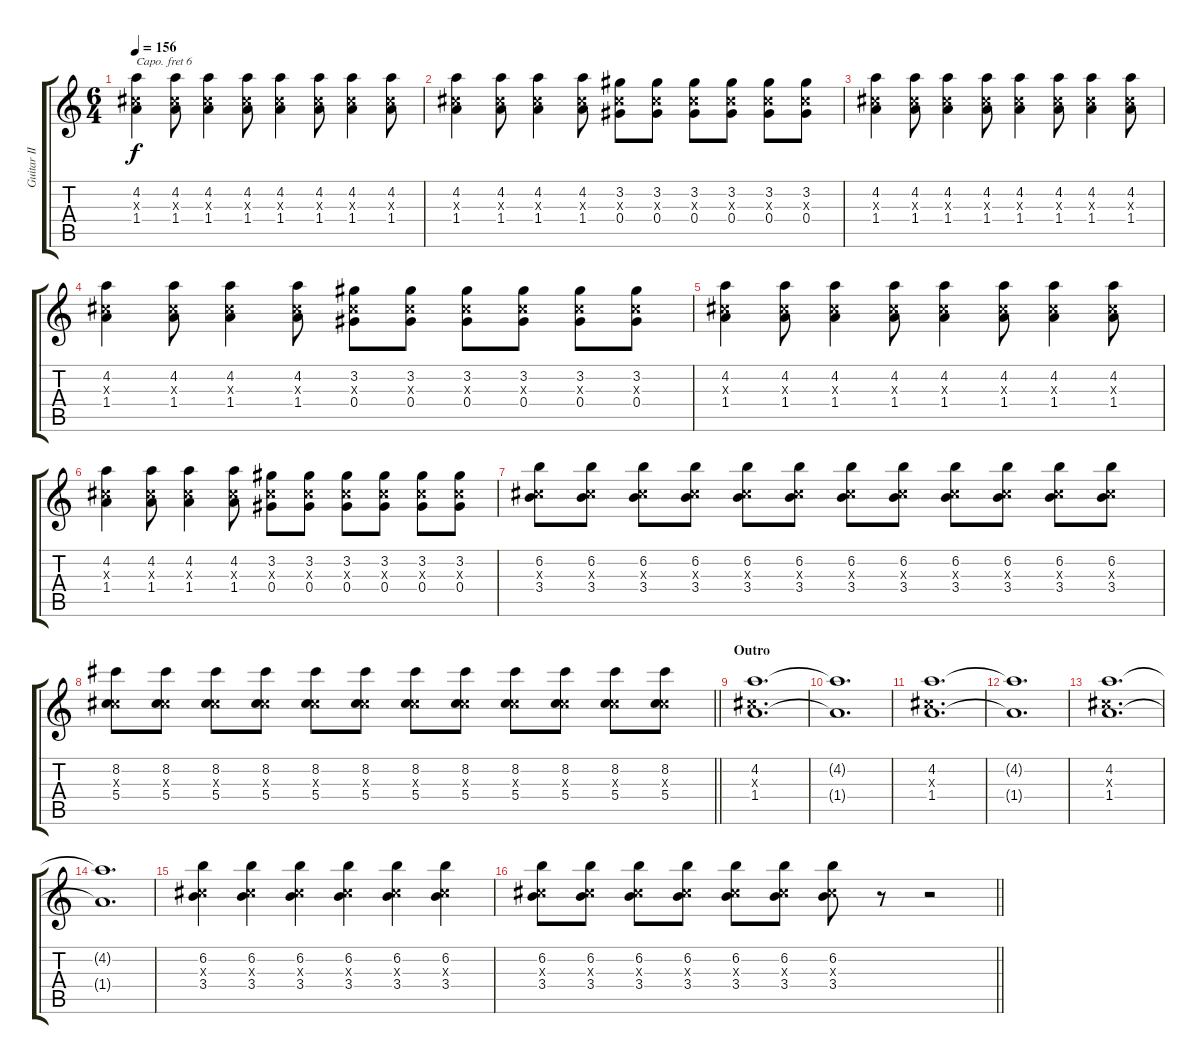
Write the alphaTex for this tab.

\track ("Guitar II" "Guitar II") {instrument acousticguitarsteel}
\staff {score tabs}
\capo 6
\tuning (E4 B3 G3 D3 A2 E2) {hide}
\ts (6 4)
\tempo 156
\clef g2
\ks c
(4.2 0.3{x} 1.4).4{dy f} (4.2 0.3{x} 1.4).8 (4.2 0.3{x} 1.4).4 (4.2 0.3{x} 1.4).8 (4.2 0.3{x} 1.4).4 (4.2 0.3{x} 1.4).8 (4.2 0.3{x} 1.4).4 (4.2 0.3{x} 1.4).8 |
(4.2 0.3{x} 1.4).4 (4.2 0.3{x} 1.4).8 (4.2 0.3{x} 1.4).4 (4.2 0.3{x} 1.4).8 (3.2 0.3{x} 0.4).8 (3.2 0.3{x} 0.4).8 (3.2 0.3{x} 0.4).8 (3.2 0.3{x} 0.4).8 (3.2 0.3{x} 0.4).8 (3.2 0.3{x} 0.4).8 |
(4.2 0.3{x} 1.4).4 (4.2 0.3{x} 1.4).8 (4.2 0.3{x} 1.4).4 (4.2 0.3{x} 1.4).8 (4.2 0.3{x} 1.4).4 (4.2 0.3{x} 1.4).8 (4.2 0.3{x} 1.4).4 (4.2 0.3{x} 1.4).8 |
(4.2 0.3{x} 1.4).4 (4.2 0.3{x} 1.4).8 (4.2 0.3{x} 1.4).4 (4.2 0.3{x} 1.4).8 (3.2 0.3{x} 0.4).8 (3.2 0.3{x} 0.4).8 (3.2 0.3{x} 0.4).8 (3.2 0.3{x} 0.4).8 (3.2 0.3{x} 0.4).8 (3.2 0.3{x} 0.4).8 |
(4.2 0.3{x} 1.4).4 (4.2 0.3{x} 1.4).8 (4.2 0.3{x} 1.4).4 (4.2 0.3{x} 1.4).8 (4.2 0.3{x} 1.4).4 (4.2 0.3{x} 1.4).8 (4.2 0.3{x} 1.4).4 (4.2 0.3{x} 1.4).8 |
(4.2 0.3{x} 1.4).4 (4.2 0.3{x} 1.4).8 (4.2 0.3{x} 1.4).4 (4.2 0.3{x} 1.4).8 (3.2 0.3{x} 0.4).8 (3.2 0.3{x} 0.4).8 (3.2 0.3{x} 0.4).8 (3.2 0.3{x} 0.4).8 (3.2 0.3{x} 0.4).8 (3.2 0.3{x} 0.4).8 |
(6.2 0.3{x} 3.4).8 (6.2 0.3{x} 3.4).8 (6.2 0.3{x} 3.4).8 (6.2 0.3{x} 3.4).8 (6.2 0.3{x} 3.4).8 (6.2 0.3{x} 3.4).8 (6.2 0.3{x} 3.4).8 (6.2 0.3{x} 3.4).8 (6.2 0.3{x} 3.4).8 (6.2 0.3{x} 3.4).8 (6.2 0.3{x} 3.4).8 (6.2 0.3{x} 3.4).8 |
\barLineRight lightlight
(8.2 0.3{x} 5.4).8 (8.2 0.3{x} 5.4).8 (8.2 0.3{x} 5.4).8 (8.2 0.3{x} 5.4).8 (8.2 0.3{x} 5.4).8 (8.2 0.3{x} 5.4).8 (8.2 0.3{x} 5.4).8 (8.2 0.3{x} 5.4).8 (8.2 0.3{x} 5.4).8 (8.2 0.3{x} 5.4).8 (8.2 0.3{x} 5.4).8 (8.2 0.3{x} 5.4).8 |
\section ("" "Outro")
(4.2 0.3{x} 1.4).1{d} |
(4.2{t} 1.4{t}).1{d} |
(4.2 0.3{x} 1.4).1{d} |
(4.2{t} 1.4{t}).1{d} |
(4.2 0.3{x} 1.4).1{d} |
(4.2{t} 1.4{t}).1{d} |
(6.2 0.3{x} 3.4).4 (6.2 0.3{x} 3.4).4 (6.2 0.3{x} 3.4).4 (6.2 0.3{x} 3.4).4 (6.2 0.3{x} 3.4).4 (6.2 0.3{x} 3.4).4 |
\barLineRight lightlight
(6.2 0.3{x} 3.4).8 (6.2 0.3{x} 3.4).8 (6.2 0.3{x} 3.4).8 (6.2 0.3{x} 3.4).8 (6.2 0.3{x} 3.4).8 (6.2 0.3{x} 3.4).8 (6.2 0.3{x} 3.4).8 r.8 r.2
